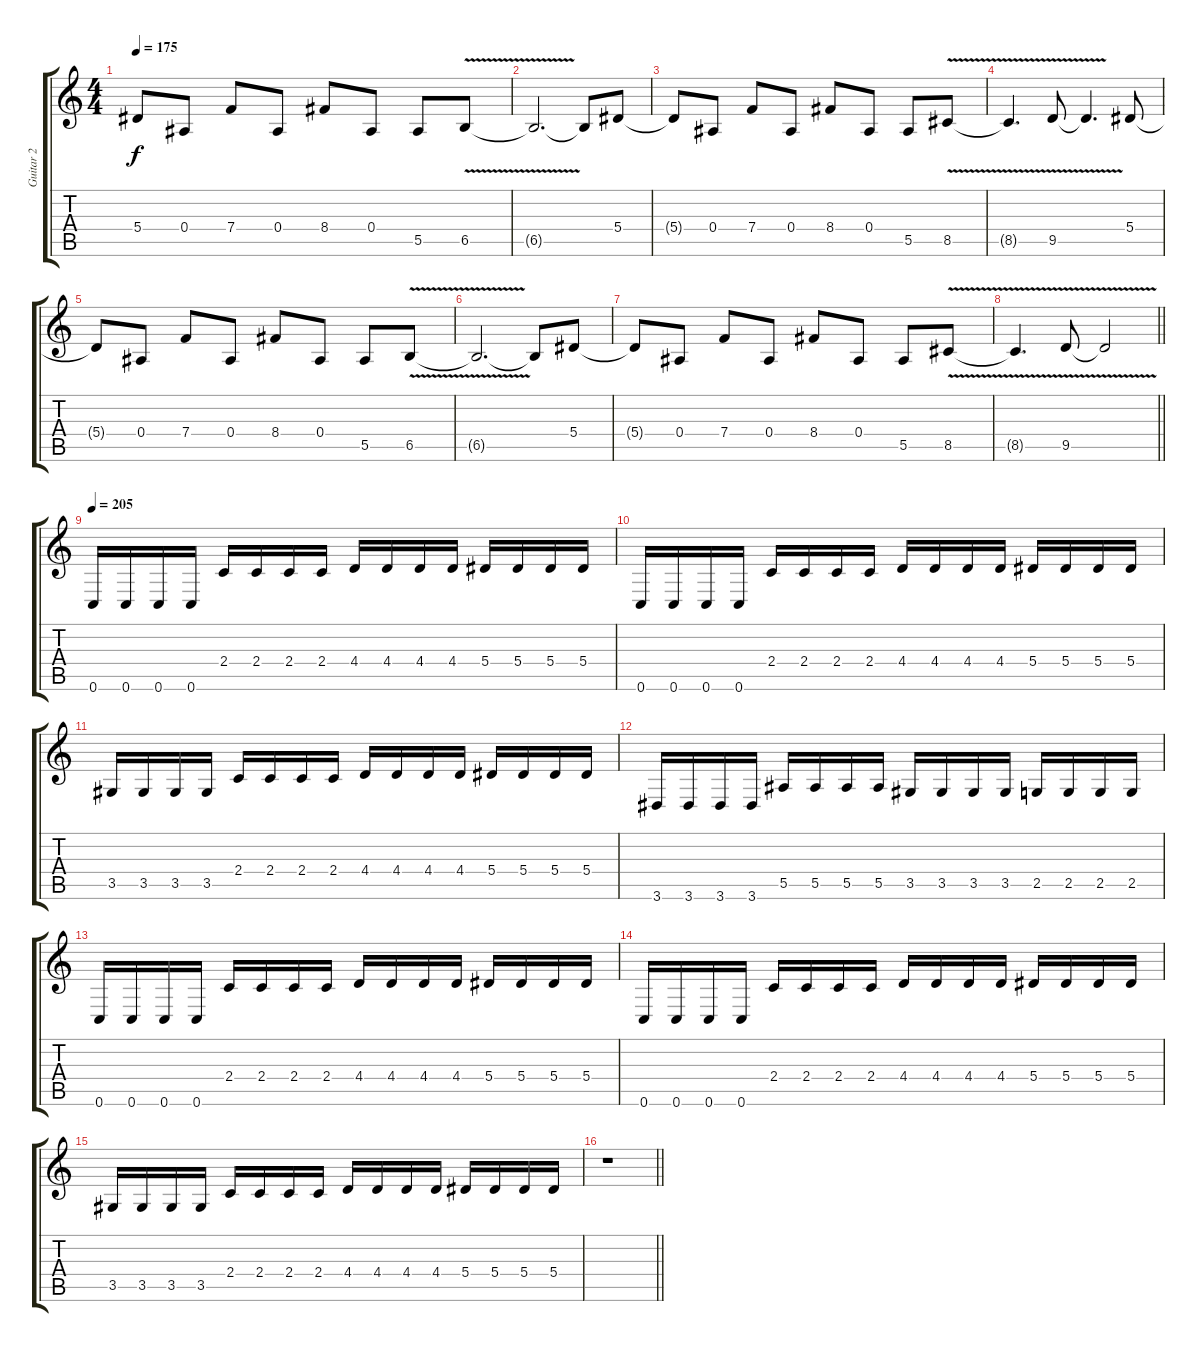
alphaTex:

\track ("Guitar 2" "Guitar 2") {instrument distortionguitar}
\staff {score tabs}
\tuning (C4 G3 Eb3 Bb2 F2 C2) {hide}
\ts (4 4)
\tempo 175
\clef g2
\ks c
5.4{t}.8{dy f} 0.4.8 7.4.8 0.4.8 8.4.8 0.4.8 5.5.8 6.5{v}.8 |
6.5{t}.2{d} 6.5{t}.8 5.4.8 |
5.4{t}.8 0.4.8 7.4.8 0.4.8 8.4.8 0.4.8 5.5.8 8.5{v}.8 |
8.5{t}.4{d} 9.5{v}.8 9.5{t}.4{d} 5.4.8 |
5.4{t}.8 0.4.8 7.4.8 0.4.8 8.4.8 0.4.8 5.5.8 6.5{v}.8 |
6.5{t}.2{d} 6.5{t}.8 5.4.8 |
5.4{t}.8 0.4.8 7.4.8 0.4.8 8.4.8 0.4.8 5.5.8 8.5{v}.8 |
\barLineRight lightlight
8.5{t}.4{d} 9.5{v}.8 9.5{t}.2 |
\tempo 205
0.6.16 0.6.16 0.6.16 0.6.16 2.4.16 2.4.16 2.4.16 2.4.16 4.4.16 4.4.16 4.4.16 4.4.16 5.4.16 5.4.16 5.4.16 5.4.16 |
0.6.16 0.6.16 0.6.16 0.6.16 2.4.16 2.4.16 2.4.16 2.4.16 4.4.16 4.4.16 4.4.16 4.4.16 5.4.16 5.4.16 5.4.16 5.4.16 |
3.5.16 3.5.16 3.5.16 3.5.16 2.4.16 2.4.16 2.4.16 2.4.16 4.4.16 4.4.16 4.4.16 4.4.16 5.4.16 5.4.16 5.4.16 5.4.16 |
3.6.16 3.6.16 3.6.16 3.6.16 5.5.16 5.5.16 5.5.16 5.5.16 3.5.16 3.5.16 3.5.16 3.5.16 2.5.16 2.5.16 2.5.16 2.5.16 |
0.6.16 0.6.16 0.6.16 0.6.16 2.4.16 2.4.16 2.4.16 2.4.16 4.4.16 4.4.16 4.4.16 4.4.16 5.4.16 5.4.16 5.4.16 5.4.16 |
0.6.16 0.6.16 0.6.16 0.6.16 2.4.16 2.4.16 2.4.16 2.4.16 4.4.16 4.4.16 4.4.16 4.4.16 5.4.16 5.4.16 5.4.16 5.4.16 |
3.5.16 3.5.16 3.5.16 3.5.16 2.4.16 2.4.16 2.4.16 2.4.16 4.4.16 4.4.16 4.4.16 4.4.16 5.4.16 5.4.16 5.4.16 5.4.16 |
\barLineRight lightlight
r.1
